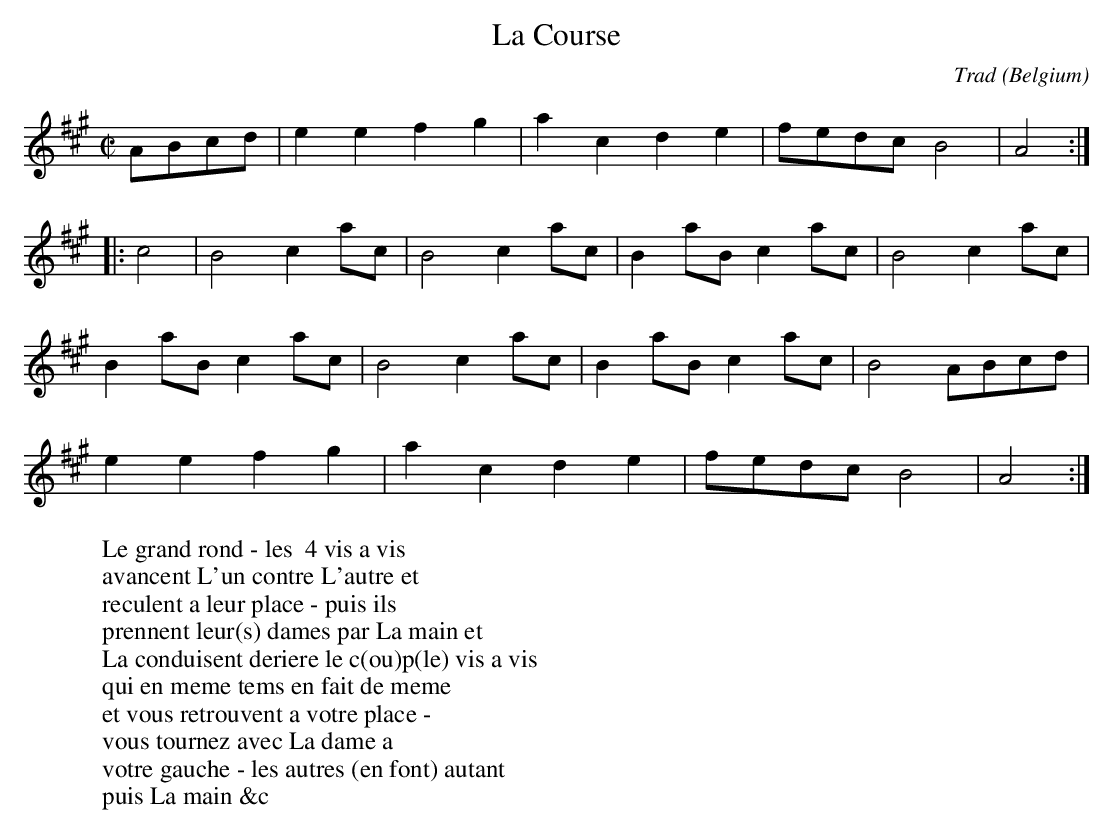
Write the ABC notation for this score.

X:1
T:La Course
C:Trad
O:Belgium
M:C|
L:1/8
K:Amaj
ABcd|e2e2 f2g2|a2c2 d2e2|fedc B4|A4:|
|:c4|B4 c2ac|B4 c2ac|B2aB c2ac|B4 c2ac|
B2aB c2ac|B4 c2ac|B2aB c2ac|B4 ABcd|
e2e2 f2g2|a2c2 d2e2|fedc B4|A4:|]
W:Le grand rond - les  4 vis a vis
W:avancent L'un contre L'autre et
W:reculent a leur place - puis ils
W:prennent leur(s) dames par La main et
W:La conduisent deriere le c(ou)p(le) vis a vis
W:qui en meme tems en fait de meme
W:et vous retrouvent a votre place -
W:vous tournez avec La dame a
W:votre gauche - les autres (en font) autant
W:puis La main &c
